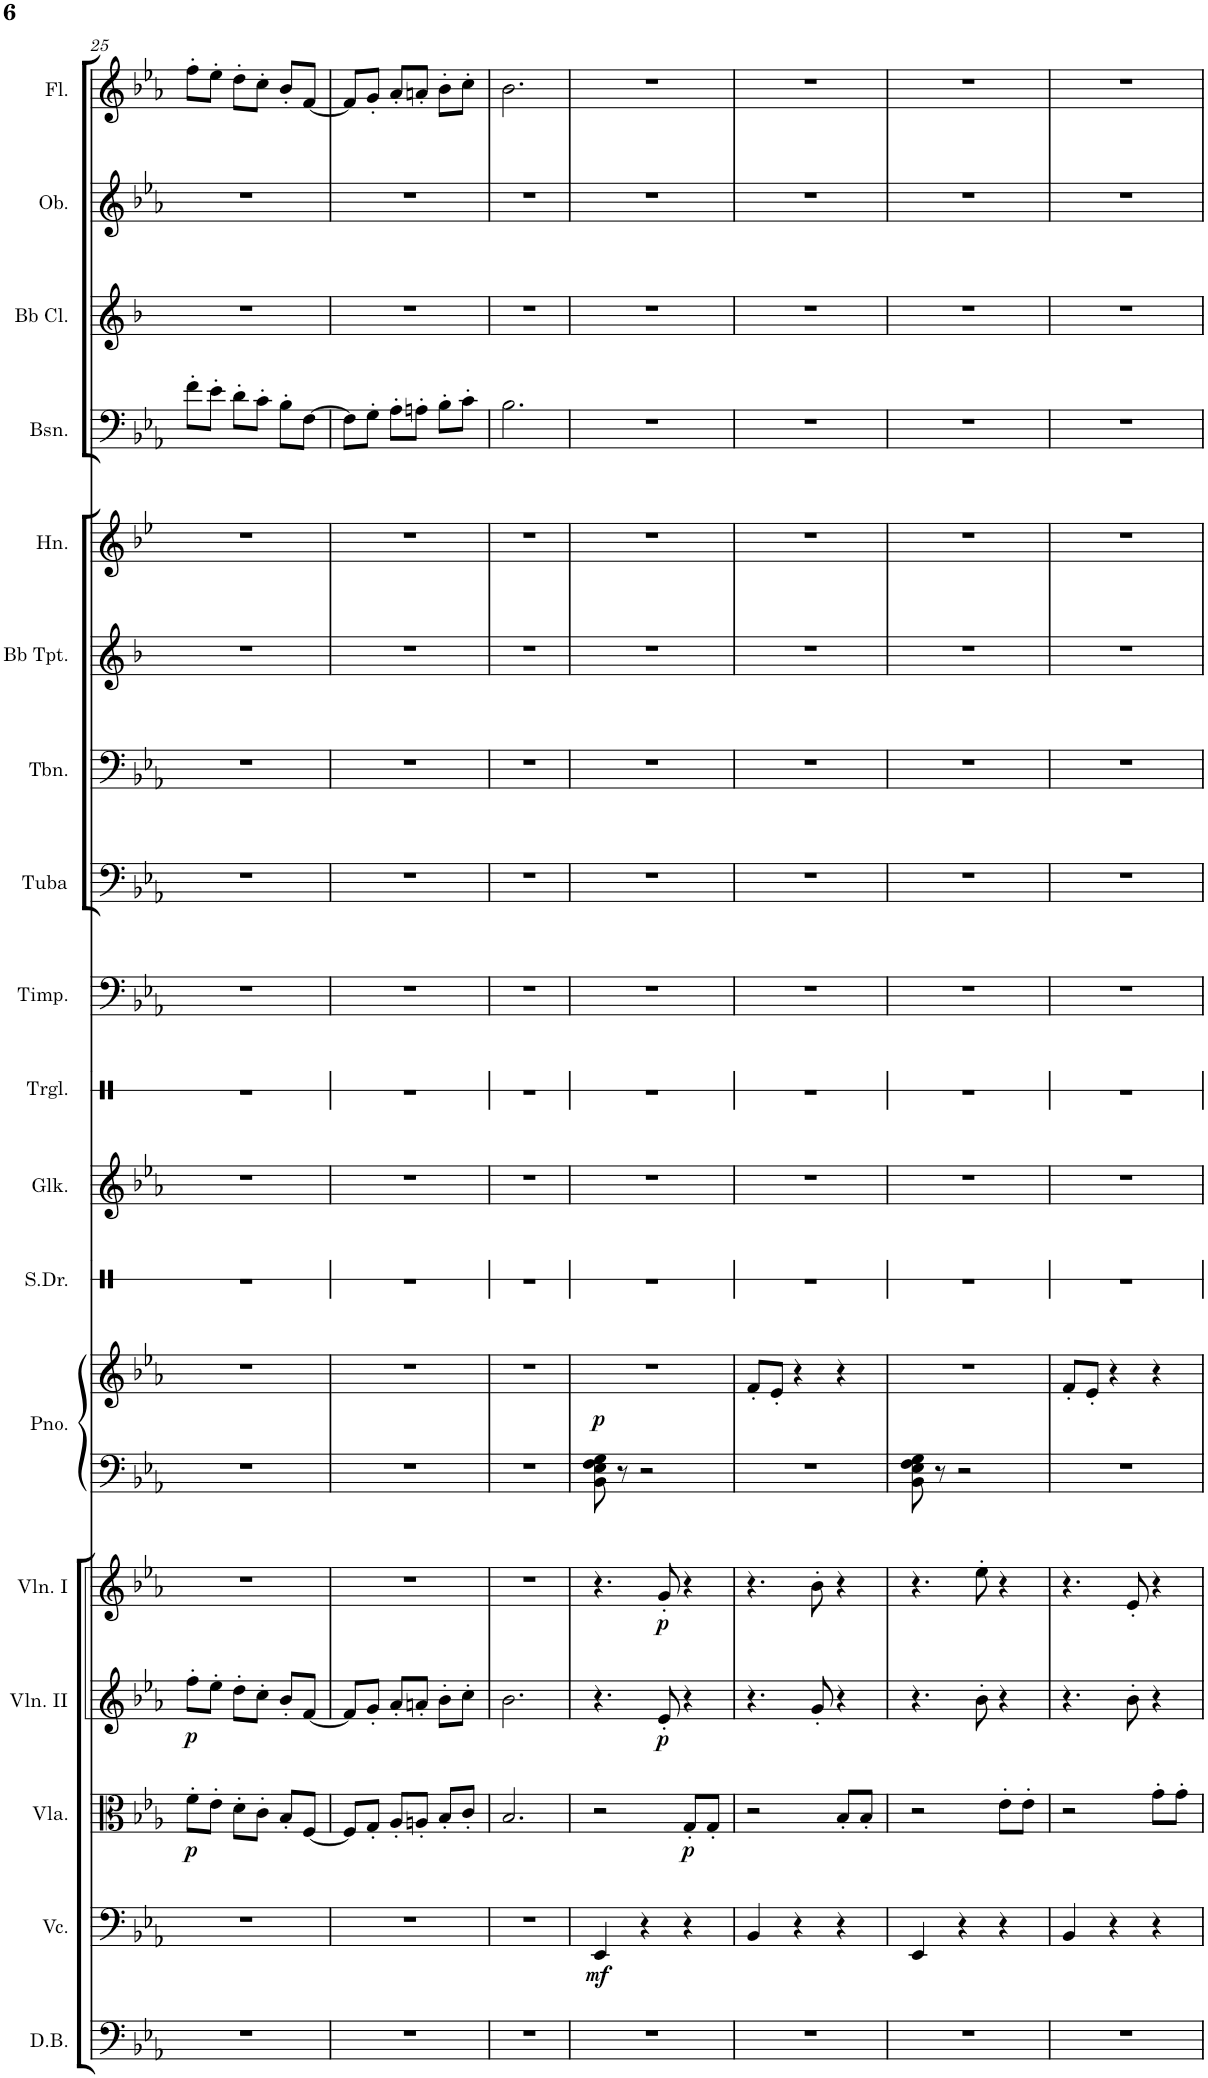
**kern	**kern	**dynam	**kern	**dynam	**kern	**dynam	**kern	**dynam	**kern	**kern	**dynam	**kern	**kern	**kern	**kern	**kern	**kern	**kern	**kern	**kern	**kern	**kern	**kern
*part18	*part17	*part17	*part16	*part16	*part15	*part15	*part14	*part14	*part13	*part13	*part13	*part12	*part11	*part10	*part9	*part8	*part7	*part6	*part5	*part4	*part3	*part2	*part1
*staff19	*staff18	*staff18	*staff17	*staff17	*staff16	*staff16	*staff15	*staff15	*staff14	*staff13	*staff13/14	*staff12	*staff11	*staff10	*staff9	*staff8	*staff7	*staff6	*staff5	*staff4	*staff3	*staff2	*staff1
*I"Double Bass	*I"Cello	*	*I"Viola	*	*I"Violin II	*	*I"Violin I	*	*I"Piano	*	*	*I"Snare Drum	*I"Glockenspiel	*I"Triangle	*I"Timpani	*I"Tuba	*I"Trombone	*I"Trumpet in Bb	*I"Horn in F	*I"Bassoon	*I"Clarinet in Bb	*I"Oboe	*I"Flute
*I'D.B.	*	*	*I'Vla.	*	*I'Vln. II	*	*I'Vln. I	*	*I'Pno.	*	*	*I'S.Dr.	*I'Glk.	*I'Trgl.	*I'Timp.	*I'Tuba	*I'Tbn.	*	*I'Hn.	*I'Bsn.	*	*I'Ob.	*I'Fl.
!!LO:PB:g=z
*clefF4	*clefF4	*	*clefC3	*	*clefG2	*	*clefG2	*	*clefF4	*clefG2	*	*clefX	*clefG2	*clefX	*clefF4	*clefF4	*clefF4	*clefG2	*clefG2	*clefF4	*clefG2	*clefG2	*clefG2
*Trd7c12	*	*	*	*	*	*	*	*	*	*	*	*	*Trd-14c-24	*	*	*	*	*Trd1c2	*Trd4c7	*	*Trd1c2	*	*
*k[b-e-a-]	*k[b-e-a-]	*	*k[b-e-a-]	*	*k[b-e-a-]	*	*k[b-e-a-]	*	*k[b-e-a-]	*k[b-e-a-]	*	*k[b-e-a-]	*k[b-e-a-]	*k[b-e-a-]	*k[b-e-a-]	*k[b-e-a-]	*k[b-e-a-]	*k[b-]	*k[b-e-]	*k[b-e-a-]	*k[b-]	*k[b-e-a-]	*k[b-e-a-]
*E-:	*E-:	*	*E-:	*	*E-:	*	*E-:	*	*E-:	*E-:	*	*E-:	*E-:	*E-:	*E-:	*E-:	*E-:	*F:	*B-:	*E-:	*F:	*E-:	*E-:
*M3/4	*M3/4	*	*M3/4	*	*M3/4	*	*M3/4	*	*M3/4	*M3/4	*	*M3/4	*M3/4	*M3/4	*M3/4	*M3/4	*M3/4	*M3/4	*M3/4	*M3/4	*M3/4	*M3/4	*M3/4
=25	=25	=25	=25	=25	=25	=25	=25	=25	=25	=25	=25	=25	=25	=25	=25	=25	=25	=25	=25	=25	=25	=25	=25
!	!	!	!	!LO:DY:b	!	!LO:DY:b	!	!	!	!	!	!	!	!	!	!	!	!	!	!	!	!	!
2.r	2.r	.	8f'\L	p	8ff'\L	p	2.r	.	2.r	2.r	.	2.r	2.r	2.r	2.r	2.r	2.r	2.r	2.r	8f'\L	2.r	2.r	8ff'\L
.	.	.	8e-'\J	.	8ee-'\J	.	.	.	.	.	.	.	.	.	.	.	.	.	.	8e-'\J	.	.	8ee-'\J
.	.	.	8d'\L	.	8dd'\L	.	.	.	.	.	.	.	.	.	.	.	.	.	.	8d'\L	.	.	8dd'\L
.	.	.	8c'\J	.	8cc'\J	.	.	.	.	.	.	.	.	.	.	.	.	.	.	8c'\J	.	.	8cc'\J
.	.	.	8B-'/L	.	8b-'/L	.	.	.	.	.	.	.	.	.	.	.	.	.	.	8B-'\L	.	.	8b-'/L
.	.	.	[8F/J	.	[8f/J	.	.	.	.	.	.	.	.	.	.	.	.	.	.	[8F\J	.	.	[8f/J
=26	=26	=26	=26	=26	=26	=26	=26	=26	=26	=26	=26	=26	=26	=26	=26	=26	=26	=26	=26	=26	=26	=26	=26
2.r	2.r	.	8F/L]	.	8f/L]	.	2.r	.	2.r	2.r	.	2.r	2.r	2.r	2.r	2.r	2.r	2.r	2.r	8F\L]	2.r	2.r	8f/L]
.	.	.	8G'/J	.	8g'/J	.	.	.	.	.	.	.	.	.	.	.	.	.	.	8G'\J	.	.	8g'/J
.	.	.	8A-'/L	.	8a-'/L	.	.	.	.	.	.	.	.	.	.	.	.	.	.	8A-'\L	.	.	8a-'/L
.	.	.	8An'/J	.	8an'/J	.	.	.	.	.	.	.	.	.	.	.	.	.	.	8An'\J	.	.	8an'/J
.	.	.	8B-'/L	.	8b-'\L	.	.	.	.	.	.	.	.	.	.	.	.	.	.	8B-'\L	.	.	8b-'\L
.	.	.	8c'/J	.	8cc'\J	.	.	.	.	.	.	.	.	.	.	.	.	.	.	8c'\J	.	.	8cc'\J
=27	=27	=27	=27	=27	=27	=27	=27	=27	=27	=27	=27	=27	=27	=27	=27	=27	=27	=27	=27	=27	=27	=27	=27
2.r	2.r	.	2.B-/	.	2.b-\	.	2.r	.	2.r	2.r	.	2.r	2.r	2.r	2.r	2.r	2.r	2.r	2.r	2.B-\	2.r	2.r	2.b-\
=28	=28	=28	=28	=28	=28	=28	=28	=28	=28	=28	=28	=28	=28	=28	=28	=28	=28	=28	=28	=28	=28	=28	=28
!	!	!LO:DY:b	!	!	!	!	!	!	!	!	!LO:DY:a=2	!	!	!	!	!	!	!	!	!	!	!	!
2.r	4EE-/	mf	2r	.	4.r	.	4.r	.	8BB-\ 8E-\ 8F\ 8G\	2.r	p	2.r	2.r	2.r	2.r	2.r	2.r	2.r	2.r	2.r	2.r	2.r	2.r
.	.	.	.	.	.	.	.	.	8r	.	.	.	.	.	.	.	.	.	.	.	.	.	.
.	4r	.	.	.	.	.	.	.	2r	.	.	.	.	.	.	.	.	.	.	.	.	.	.
!	!	!	!	!	!	!LO:DY:b	!	!LO:DY:b	!	!	!	!	!	!	!	!	!	!	!	!	!	!	!
.	.	.	.	.	8e-'/	p	8g'/	p	.	.	.	.	.	.	.	.	.	.	.	.	.	.	.
!	!	!	!	!LO:DY:b	!	!	!	!	!	!	!	!	!	!	!	!	!	!	!	!	!	!	!
.	4r	.	8G'/L	p	4r	.	4r	.	.	.	.	.	.	.	.	.	.	.	.	.	.	.	.
.	.	.	8G'/J	.	.	.	.	.	.	.	.	.	.	.	.	.	.	.	.	.	.	.	.
=29	=29	=29	=29	=29	=29	=29	=29	=29	=29	=29	=29	=29	=29	=29	=29	=29	=29	=29	=29	=29	=29	=29	=29
2.r	4BB-/	.	2r	.	4.r	.	4.r	.	2.r	8f'/L	.	2.r	2.r	2.r	2.r	2.r	2.r	2.r	2.r	2.r	2.r	2.r	2.r
.	.	.	.	.	.	.	.	.	.	8e-'/J	.	.	.	.	.	.	.	.	.	.	.	.	.
.	4r	.	.	.	.	.	.	.	.	4r	.	.	.	.	.	.	.	.	.	.	.	.	.
.	.	.	.	.	8g'/	.	8b-'\	.	.	.	.	.	.	.	.	.	.	.	.	.	.	.	.
.	4r	.	8B-'/L	.	4r	.	4r	.	.	4r	.	.	.	.	.	.	.	.	.	.	.	.	.
.	.	.	8B-'/J	.	.	.	.	.	.	.	.	.	.	.	.	.	.	.	.	.	.	.	.
=30	=30	=30	=30	=30	=30	=30	=30	=30	=30	=30	=30	=30	=30	=30	=30	=30	=30	=30	=30	=30	=30	=30	=30
2.r	4EE-/	.	2r	.	4.r	.	4.r	.	8BB-\ 8E-\ 8F\ 8G\	2.r	.	2.r	2.r	2.r	2.r	2.r	2.r	2.r	2.r	2.r	2.r	2.r	2.r
.	.	.	.	.	.	.	.	.	8r	.	.	.	.	.	.	.	.	.	.	.	.	.	.
.	4r	.	.	.	.	.	.	.	2r	.	.	.	.	.	.	.	.	.	.	.	.	.	.
.	.	.	.	.	8b-'\	.	8ee-'\	.	.	.	.	.	.	.	.	.	.	.	.	.	.	.	.
.	4r	.	8e-'\L	.	4r	.	4r	.	.	.	.	.	.	.	.	.	.	.	.	.	.	.	.
.	.	.	8e-'\J	.	.	.	.	.	.	.	.	.	.	.	.	.	.	.	.	.	.	.	.
=31	=31	=31	=31	=31	=31	=31	=31	=31	=31	=31	=31	=31	=31	=31	=31	=31	=31	=31	=31	=31	=31	=31	=31
2.r	4BB-/	.	2r	.	4.r	.	4.r	.	2.r	8f'/L	.	2.r	2.r	2.r	2.r	2.r	2.r	2.r	2.r	2.r	2.r	2.r	2.r
.	.	.	.	.	.	.	.	.	.	8e-'/J	.	.	.	.	.	.	.	.	.	.	.	.	.
.	4r	.	.	.	.	.	.	.	.	4r	.	.	.	.	.	.	.	.	.	.	.	.	.
.	.	.	.	.	8b-'\	.	8e-'/	.	.	.	.	.	.	.	.	.	.	.	.	.	.	.	.
.	4r	.	8g'\L	.	4r	.	4r	.	.	4r	.	.	.	.	.	.	.	.	.	.	.	.	.
.	.	.	8g'\J	.	.	.	.	.	.	.	.	.	.	.	.	.	.	.	.	.	.	.	.
=	=	=	=	=	=	=	=	=	=	=	=	=	=	=	=	=	=	=	=	=	=	=	=
*-	*-	*-	*-	*-	*-	*-	*-	*-	*-	*-	*-	*-	*-	*-	*-	*-	*-	*-	*-	*-	*-	*-	*-
